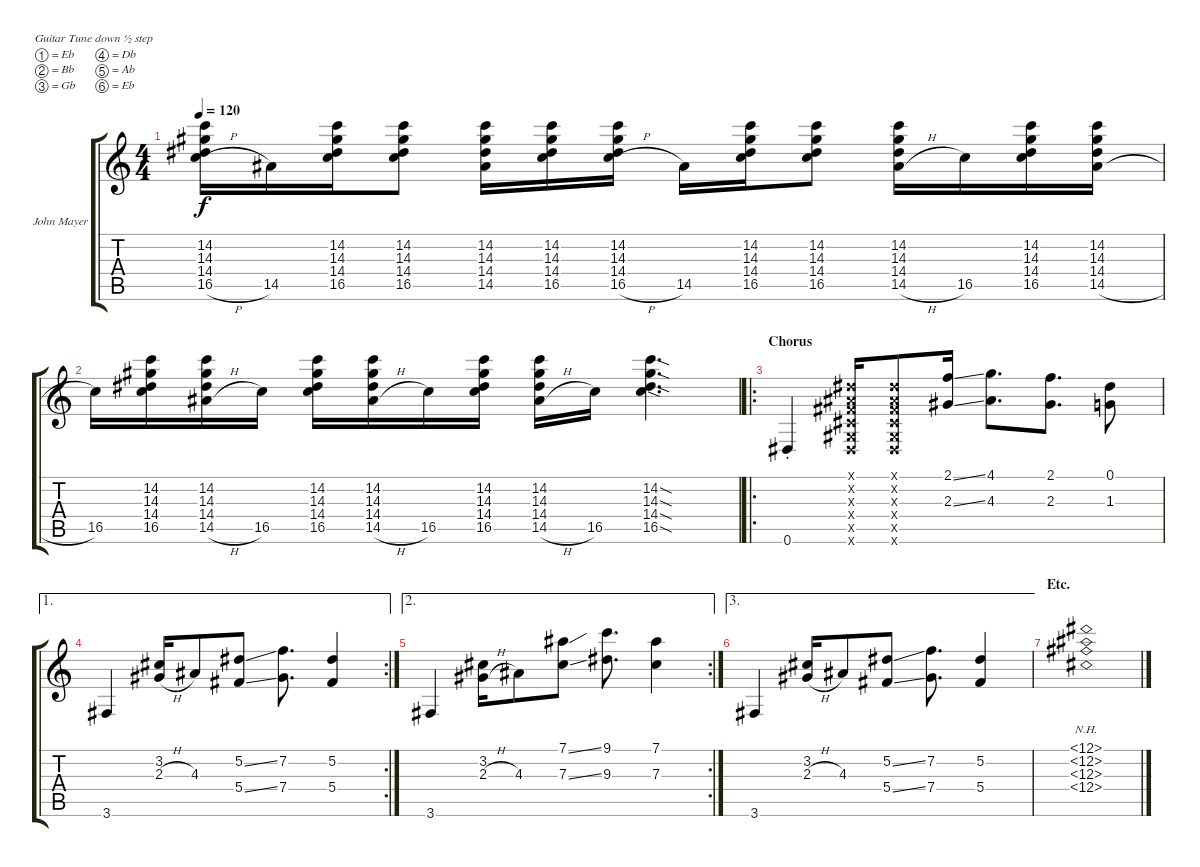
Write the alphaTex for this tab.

\defaultSystemsLayout 4
\bracketExtendMode groupsimilarinstruments
\firstSystemTrackNameOrientation horizontal
\otherSystemsTrackNameOrientation horizontal
\track ("John Mayer" "John Mayer") {instrument acousticguitarsteel}
\staff {score tabs}
\tuning (Eb4 Bb3 Gb3 Db3 Ab2 Eb2)
\ts (4 4)
\tempo 120
\clef g2
\ks c
(14.2 14.3 14.4 16.5{h}).16{dy f} 14.5.16 (14.2 14.3 14.4 16.5).16 (14.2 14.3 14.4 16.5).8 (14.2 14.3 14.4 14.5).16 (14.2 14.3 14.4 16.5).16 (14.2 14.3 14.4 16.5{h}).16 14.5.16 (14.2 14.3 14.4 16.5).16 (14.2 14.3 14.4 16.5).8 (14.2 14.3 14.4 14.5{h}).16 16.5.16 (14.2 14.3 14.4 16.5).16 (14.2 14.3 14.4 14.5{h}).16 |
16.5.16 (14.2 14.3 14.4 16.5).16 (14.2 14.3 14.4 14.5{h}).16 16.5.16 (14.2 14.3 14.4 16.5).16 (14.2 14.3 14.4 14.5{h}).16 16.5.16 (14.2 14.3 14.4 16.5).16 (14.2 14.3 14.4 14.5{h}).16 16.5.16 (14.2{sod} 14.3{sod} 14.4{sod} 16.5{sod}).4{d} |
\ro
\section ("" "Chorus")
0.6{st}.4 (0.1{x} 0.2{x} 0.3{x} 0.4{x} 0.5{x} 0.6{x}).16 (0.1{x} 0.2{x} 0.3{x} 0.4{x} 0.5{x} 0.6{x}).8 (2.1{ss} 2.3{ss}).16 (4.1 4.3).8{d} (2.1 2.3).8{d} (0.1 1.3).8 |
\ae 1
\rc 2
3.6.4 (3.2 2.3{h}).16 4.3.8 (5.2{ss} 5.4{ss}).8 (7.2 7.4).8{d} (5.2 5.4).4 |
\ae 2
\rc 2
3.6.4 (3.2 2.3{h}).16 4.3.8 (7.1{ss} 7.3{ss}).8 (9.1 9.3).8{d} (7.1 7.3).4 |
\ae 3
3.6.4 (3.2 2.3{h}).16 4.3.8 (5.2{ss} 5.4{ss}).8 (7.2 7.4).8{d} (5.2 5.4).4 |
\section ("" "Etc.")
(12.1{nh} 12.2{nh} 12.3{nh} 12.4{nh}).1
